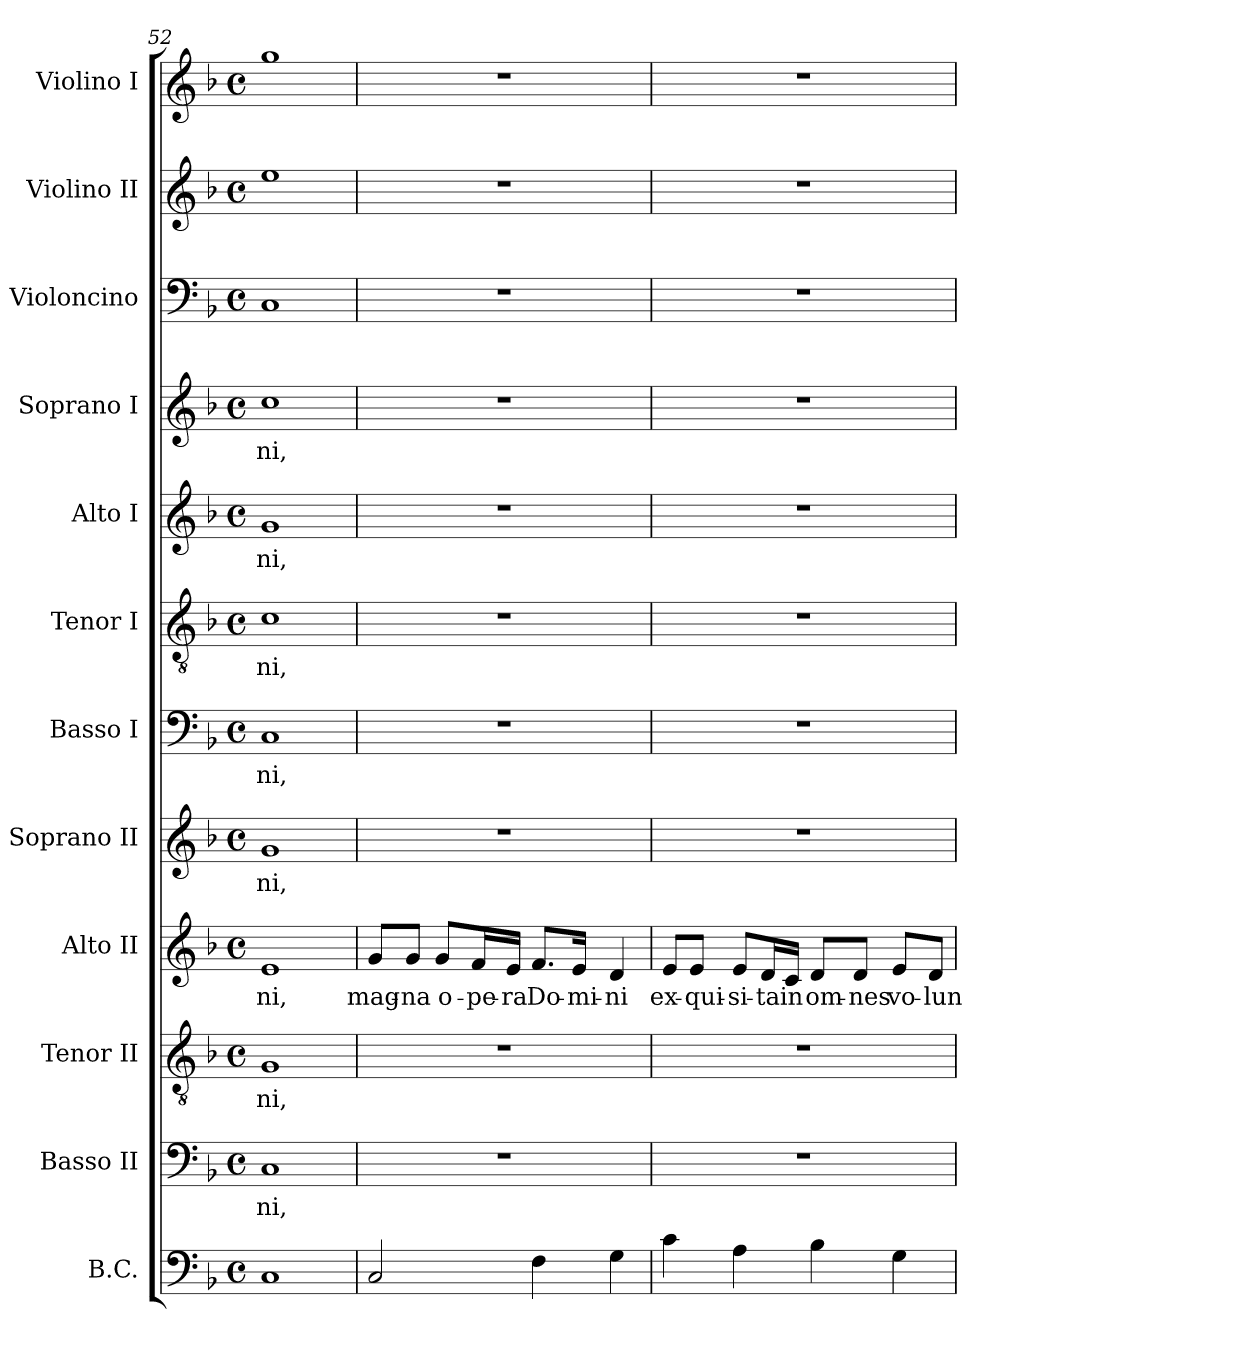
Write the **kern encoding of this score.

**kern	**kern	**text	**kern	**text	**kern	**text	**kern	**text	**kern	**text	**kern	**text	**kern	**text	**kern	**text	**kern	**kern	**kern
*part12	*part11	*part11	*part10	*part10	*part9	*part9	*part8	*part8	*part7	*part7	*part6	*part6	*part5	*part5	*part4	*part4	*part3	*part2	*part1
*staff12	*staff11	*staff11	*staff10	*staff10	*staff9	*staff9	*staff8	*staff8	*staff7	*staff7	*staff6	*staff6	*staff5	*staff5	*staff4	*staff4	*staff3	*staff2	*staff1
*I"B.C.	*I"Basso II	*	*I"Tenor II	*	*I"Alto II	*	*I"Soprano II	*	*I"Basso I	*	*I"Tenor I	*	*I"Alto I	*	*I"Soprano I	*	*I"Violoncino	*I"Violino II	*I"Violino I
*I'BC	*I'B 2	*	*I'T 2	*	*I'A 2	*	*I'S 2	*	*I'B 1	*	*I'T 1	*	*I'A 1	*	*I'S 1	*	*I'Vc.	*I'Vln. II	*I'Vln. I
*clefF4	*clefF4	*	*clefGv2	*	*clefG2	*	*clefG2	*	*clefF4	*	*clefGv2	*	*clefG2	*	*clefG2	*	*clefF4	*clefG2	*clefG2
*k[b-]	*k[b-]	*	*k[b-]	*	*k[b-]	*	*k[b-]	*	*k[b-]	*	*k[b-]	*	*k[b-]	*	*k[b-]	*	*k[b-]	*k[b-]	*k[b-]
*F:	*F:	*	*F:	*	*F:	*	*F:	*	*F:	*	*F:	*	*F:	*	*F:	*	*F:	*F:	*F:
*M4/4	*M4/4	*	*M4/4	*	*M4/4	*	*M4/4	*	*M4/4	*	*M4/4	*	*M4/4	*	*M4/4	*	*M4/4	*M4/4	*M4/4
*met(c)	*met(c)	*	*met(c)	*	*met(c)	*	*met(c)	*	*met(c)	*	*met(c)	*	*met(c)	*	*met(c)	*	*met(c)	*met(c)	*met(c)
=52	=52	=52	=52	=52	=52	=52	=52	=52	=52	=52	=52	=52	=52	=52	=52	=52	=52	=52	=52
!	!	!LO:LY:b	!	!	!	!	!	!	!	!	!	!	!	!	!	!	!	!	!
!	!	!	!	!LO:LY:b	!	!	!	!	!	!	!	!	!	!	!	!	!	!	!
!	!	!	!	!	!	!LO:LY:b	!	!	!	!	!	!	!	!	!	!	!	!	!
!	!	!	!	!	!	!	!	!LO:LY:b	!	!	!	!	!	!	!	!	!	!	!
!	!	!	!	!	!	!	!	!	!	!LO:LY:b	!	!	!	!	!	!	!	!	!
!	!	!	!	!	!	!	!	!	!	!	!	!LO:LY:b	!	!	!	!	!	!	!
!	!	!	!	!	!	!	!	!	!	!	!	!	!	!LO:LY:b	!	!	!	!	!
!	!	!	!	!	!	!	!	!	!	!	!	!	!	!	!	!LO:LY:b	!	!	!
1C	1C	-ni,	1G	-ni,	1e	-ni,	1g	-ni,	1C	-ni,	1c	-ni,	1g	-ni,	1cc	-ni,	1C	1ee	1gg
!!LO:PB:g=z
=53	=53	=53	=53	=53	=53	=53	=53	=53	=53	=53	=53	=53	=53	=53	=53	=53	=53	=53	=53
!	!	!	!	!	!	!LO:LY:b	!	!	!	!	!	!	!	!	!	!	!	!	!
2C/	1r	.	1r	.	8g/L	mag-	1r	.	1r	.	1r	.	1r	.	1r	.	1r	1r	1r
!	!	!	!	!	!	!LO:LY:b	!	!	!	!	!	!	!	!	!	!	!	!	!
.	.	.	.	.	8g/J	-na	.	.	.	.	.	.	.	.	.	.	.	.	.
!	!	!	!	!	!	!LO:LY:b	!	!	!	!	!	!	!	!	!	!	!	!	!
.	.	.	.	.	8g/L	o-	.	.	.	.	.	.	.	.	.	.	.	.	.
!	!	!	!	!	!	!LO:LY:b	!	!	!	!	!	!	!	!	!	!	!	!	!
.	.	.	.	.	16f/L	-pe-	.	.	.	.	.	.	.	.	.	.	.	.	.
!	!	!	!	!	!	!LO:LY:b	!	!	!	!	!	!	!	!	!	!	!	!	!
.	.	.	.	.	16e/JJ	-ra	.	.	.	.	.	.	.	.	.	.	.	.	.
!	!	!	!	!	!	!LO:LY:b	!	!	!	!	!	!	!	!	!	!	!	!	!
4F\	.	.	.	.	8.f/L	Do-	.	.	.	.	.	.	.	.	.	.	.	.	.
!	!	!	!	!	!	!LO:LY:b	!	!	!	!	!	!	!	!	!	!	!	!	!
.	.	.	.	.	16e/Jk	-mi-	.	.	.	.	.	.	.	.	.	.	.	.	.
!	!	!	!	!	!	!LO:LY:b	!	!	!	!	!	!	!	!	!	!	!	!	!
4G\	.	.	.	.	4d/	-ni	.	.	.	.	.	.	.	.	.	.	.	.	.
=54	=54	=54	=54	=54	=54	=54	=54	=54	=54	=54	=54	=54	=54	=54	=54	=54	=54	=54	=54
!	!	!	!	!	!	!LO:LY:b	!	!	!	!	!	!	!	!	!	!	!	!	!
4c\	1r	.	1r	.	8e/L	ex-	1r	.	1r	.	1r	.	1r	.	1r	.	1r	1r	1r
!	!	!	!	!	!	!LO:LY:b	!	!	!	!	!	!	!	!	!	!	!	!	!
.	.	.	.	.	8e/J	-qui-	.	.	.	.	.	.	.	.	.	.	.	.	.
!	!	!	!	!	!	!LO:LY:b	!	!	!	!	!	!	!	!	!	!	!	!	!
4A\	.	.	.	.	8e/L	-si-	.	.	.	.	.	.	.	.	.	.	.	.	.
!	!	!	!	!	!	!LO:LY:b	!	!	!	!	!	!	!	!	!	!	!	!	!
.	.	.	.	.	16d/L	-ta	.	.	.	.	.	.	.	.	.	.	.	.	.
!	!	!	!	!	!	!LO:LY:b	!	!	!	!	!	!	!	!	!	!	!	!	!
.	.	.	.	.	16c/JJ	in	.	.	.	.	.	.	.	.	.	.	.	.	.
!	!	!	!	!	!	!LO:LY:b	!	!	!	!	!	!	!	!	!	!	!	!	!
4B-\	.	.	.	.	8d/L	om-	.	.	.	.	.	.	.	.	.	.	.	.	.
!	!	!	!	!	!	!LO:LY:b	!	!	!	!	!	!	!	!	!	!	!	!	!
.	.	.	.	.	8d/J	-nes	.	.	.	.	.	.	.	.	.	.	.	.	.
!	!	!	!	!	!	!LO:LY:b	!	!	!	!	!	!	!	!	!	!	!	!	!
4G\	.	.	.	.	8e/L	vo-	.	.	.	.	.	.	.	.	.	.	.	.	.
!	!	!	!	!	!	!LO:LY:b	!	!	!	!	!	!	!	!	!	!	!	!	!
.	.	.	.	.	8d/J	-lun-	.	.	.	.	.	.	.	.	.	.	.	.	.
=	=	=	=	=	=	=	=	=	=	=	=	=	=	=	=	=	=	=	=
*-	*-	*-	*-	*-	*-	*-	*-	*-	*-	*-	*-	*-	*-	*-	*-	*-	*-	*-	*-
